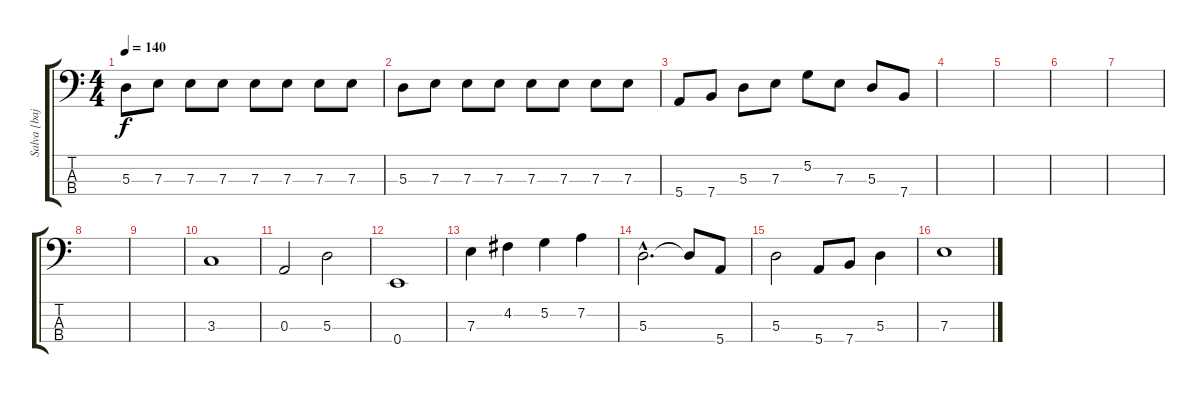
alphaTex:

\track ("Salva [bajo]" "Salva [baj") {instrument electricbassfinger}
\staff {score tabs}
\tuning (G2 D2 A1 E1) {hide}
\ts (4 4)
\tempo 140
\clef f4
\ks c
5.3.8{dy f} 7.3.8 7.3.8 7.3.8 7.3.8 7.3.8 7.3.8 7.3.8 |
5.3.8 7.3.8 7.3.8 7.3.8 7.3.8 7.3.8 7.3.8 7.3.8 |
5.4.8 7.4.8 5.3.8 7.3.8 5.2.8 7.3.8 5.3.8 7.4.8 |
|
|
|
|
|
|
3.3.1 |
0.3.2 5.3.2 |
0.4.1 |
7.3.4 4.2.4 5.2.4 7.2.4 |
5.3{hac}.2{d} 5.3{t}.8 5.4.8 |
5.3.2 5.4.8 7.4.8 5.3.4 |
7.3.1
